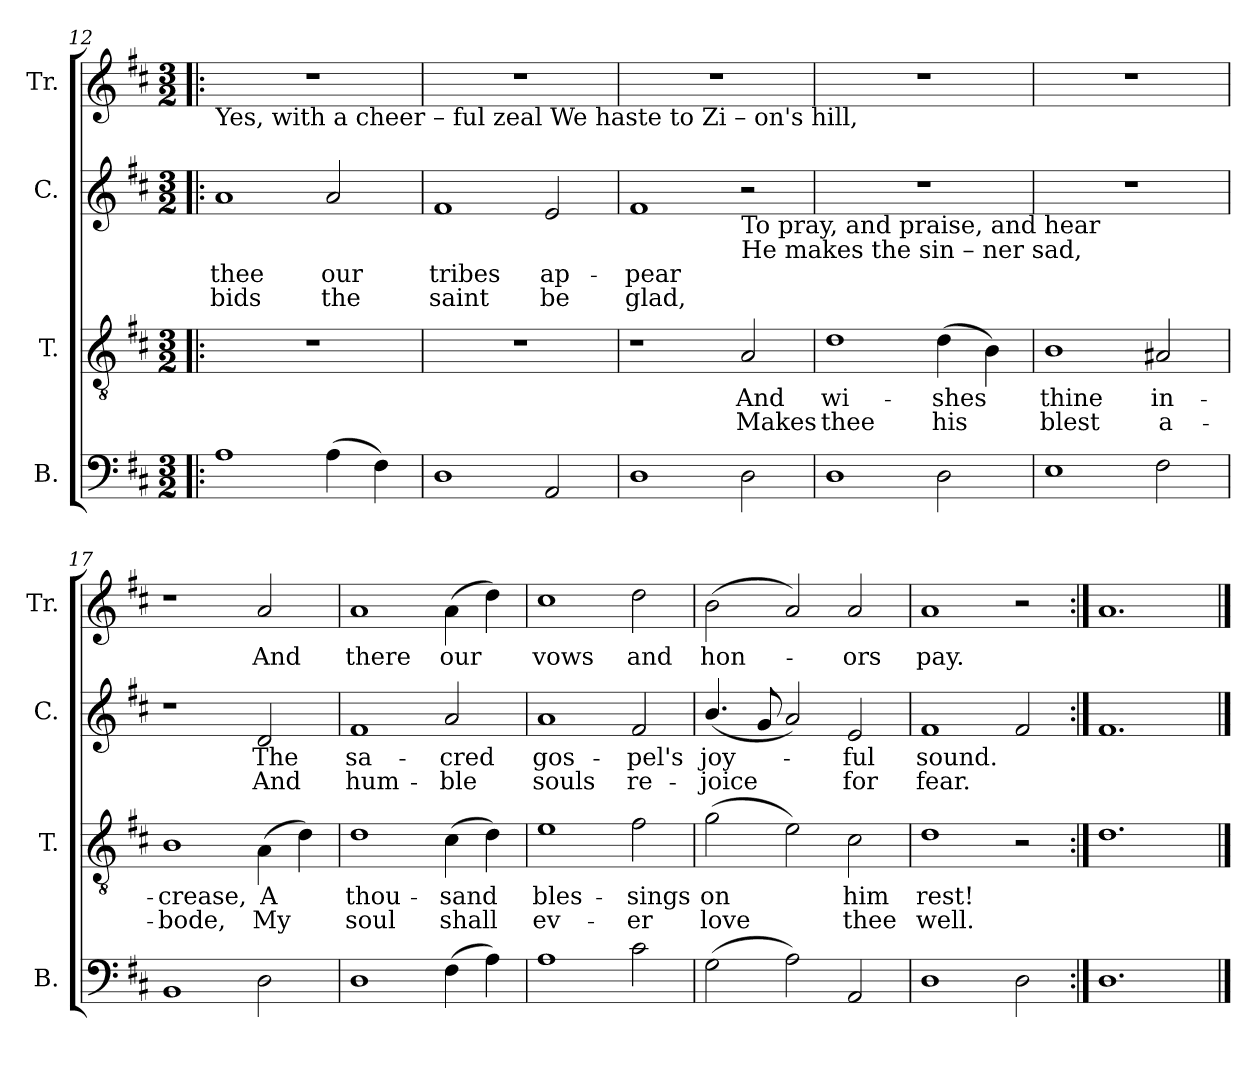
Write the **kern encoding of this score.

**kern	**kern	**text	**text	**kern	**text	**text	**kern	**text
*part4	*part3	*part3	*part3	*part2	*part2	*part2	*part1	*part1
*staff4	*staff3	*staff3	*staff3	*staff2	*staff2	*staff2	*staff1	*staff1
*I"B.	*I"T.	*	*	*I"C.	*	*	*I"Tr.	*
*I'B.	*I'T.	*	*	*I'C.	*	*	*I'Tr.	*
*clefF4	*clefGv2	*	*	*clefG2	*	*	*clefG2	*
*k[f#c#]	*k[f#c#]	*	*	*k[f#c#]	*	*	*k[f#c#]	*
*M3/2	*M3/2	*	*	*M3/2	*	*	*M3/2	*
=12!|:	=12!|:	=12!|:	=12!|:	=12!|:	=12!|:	=12!|:	=12!|:	=12!|:
!	!	!	!	!	!	!	!LO:TX:b:t=Yes,     with      a           cheer – ful    zeal      We      haste     to          Zi   –    on's      hill,	!
1A	1.r	.	.	1a	thee	bids	1.r	.
(4A\	.	.	.	2a/	our	the	.	.
4F#\)	.	.	.	.	.	.	.	.
=13	=13	=13	=13	=13	=13	=13	=13	=13
1D	1.r	.	.	1f#	tribes	saint	1.r	.
2AA/	.	.	.	2e/	ap-	be	.	.
=14	=14	=14	=14	=14	=14	=14	=14	=14
1D	1r	.	.	1f#	-pear	glad,	1.r	.
!	!	!	!	!LO:TX:b:t=To       pray,    and        praise,  and    hear	!	!	!	!
!	!	!	!	!LO:TX:b:t=He       makes  the         sin   –  ner      sad,	!	!	!	!
2D\	2A/	And	Makes	2r	.	.	.	.
=15	=15	=15	=15	=15	=15	=15	=15	=15
1D	1d	wi-	thee	1.r	.	.	1.r	.
2D\	(4d\	-shes	his	.	.	.	.	.
.	4B\)	.	.	.	.	.	.	.
=16	=16	=16	=16	=16	=16	=16	=16	=16
1E	1B	thine	blest	1.r	.	.	1.r	.
2F#\	2A#X/	in-	a-	.	.	.	.	.
=17	=17	=17	=17	=17	=17	=17	=17	=17
1BB	1B	-crease,	-bode,	1r	.	.	1r	.
2D\	(4A\	A	My	2d/	The	And	2a/	And
.	4d\)	.	.	.	.	.	.	.
!!LO:LB:g=z
=18	=18	=18	=18	=18	=18	=18	=18	=18
1D	1d	thou-	soul	1f#	sa-	hum-	1a	there
(4F#\	(4c#\	-sand	shall	2a/	-cred	-ble	(4a\	our
4A\)	4d\)	.	.	.	.	.	4dd\)	.
=19	=19	=19	=19	=19	=19	=19	=19	=19
1A	1e	bles-	ev-	1a	gos-	souls	1cc#	vows
2c#\	2f#\	-sings	-er	2f#/	-pel's	re-	2dd\	and
=20	=20	=20	=20	=20	=20	=20	=20	=20
(2G\	(2g\	on	love	(4.b/	joy-	-joice	(2b\	hon-
.	.	.	.	8g/	.	.	.	.
2A\)	2e\)	.	.	2a/)	.	.	2a/)	.
2AA/	2c#\	him	thee	2e/	-ful	for	2a/	-ors
=21	=21	=21	=21	=21	=21	=21	=21	=21
1D	1d	rest!	well.	1f#	sound.	fear.	1a	pay.
2D\	2r	.	.	2f#/	.	.	2r	.
=22:|!	=22:|!	=22:|!	=22:|!	=22:|!	=22:|!	=22:|!	=22:|!	=22:|!
1.D	1.d	.	.	1.f#	.	.	1.a	.
==	==	==	==	==	==	==	==	==
*-	*-	*-	*-	*-	*-	*-	*-	*-
